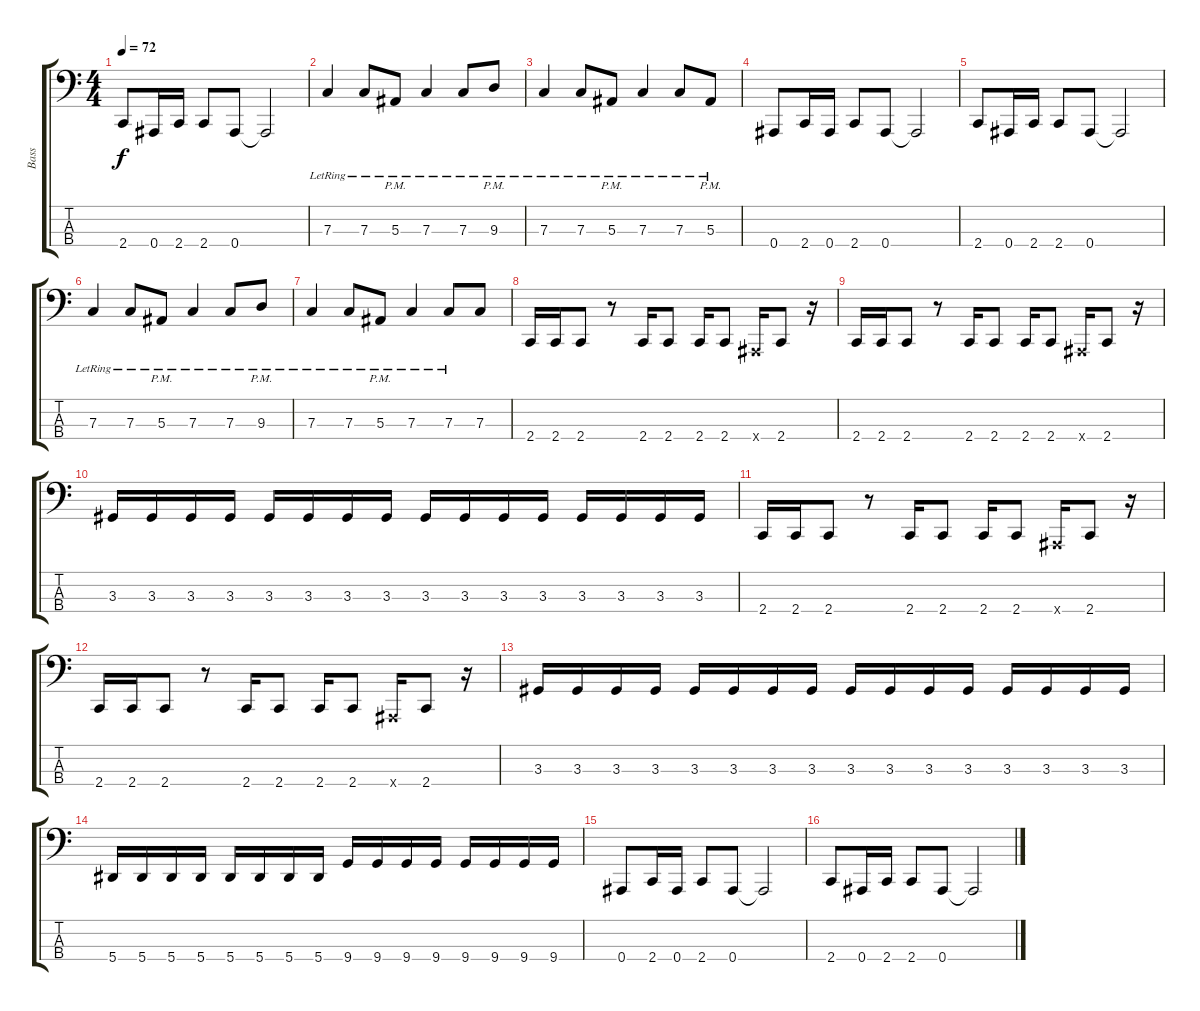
\track ("Bass" "Bass") {instrument electricbasspick}
\staff {score tabs}
\tuning (Eb2 Bb1 F1 Bb0) {hide}
\ts (4 4)
\tempo 72
\clef f4
\ks c
2.4.8{dy f} 0.4.16 2.4.16 2.4.8 0.4.8 0.4{t}.2 |
7.3{lr}.4{volume 10} 7.3{lr}.8 5.3{pm lr}.8 7.3{lr}.4 7.3{lr}.8 9.3{pm lr}.8 |
7.3{lr}.4 7.3{lr}.8 5.3{pm lr}.8 7.3{lr}.4 7.3{lr}.8 5.3{pm lr}.8 |
0.4.8{volume 16} 2.4.16 0.4.16 2.4.8 0.4.8 0.4{t}.2 |
2.4.8 0.4.16 2.4.16 2.4.8 0.4.8 0.4{t}.2 |
7.3{lr}.4{volume 10} 7.3{lr}.8 5.3{pm lr}.8 7.3{lr}.4 7.3{lr}.8 9.3{pm lr}.8 |
7.3{lr}.4 7.3{lr}.8 5.3{pm lr}.8 7.3{lr}.4 7.3{lr}.8 7.3.8 |
2.4.16{volume 16} 2.4.16 2.4.8 r.8 2.4.16 2.4.8 2.4.16 2.4.8 0.4{x}.16 2.4.8 r.16 |
2.4.16 2.4.16 2.4.8 r.8 2.4.16 2.4.8 2.4.16 2.4.8 0.4{x}.16 2.4.8 r.16 |
3.3.16 3.3.16 3.3.16 3.3.16 3.3.16 3.3.16 3.3.16 3.3.16 3.3.16 3.3.16 3.3.16 3.3.16 3.3.16 3.3.16 3.3.16 3.3.16 |
2.4.16 2.4.16 2.4.8 r.8 2.4.16 2.4.8 2.4.16 2.4.8 0.4{x}.16 2.4.8 r.16 |
2.4.16 2.4.16 2.4.8 r.8 2.4.16 2.4.8 2.4.16 2.4.8 0.4{x}.16 2.4.8 r.16 |
3.3.16 3.3.16 3.3.16 3.3.16 3.3.16 3.3.16 3.3.16 3.3.16 3.3.16 3.3.16 3.3.16 3.3.16 3.3.16 3.3.16 3.3.16 3.3.16 |
5.4.16 5.4.16 5.4.16 5.4.16 5.4.16 5.4.16 5.4.16 5.4.16 9.4.16 9.4.16 9.4.16 9.4.16 9.4.16 9.4.16 9.4.16 9.4.16 |
0.4.8 2.4.16 0.4.16 2.4.8 0.4.8 0.4{t}.2 |
2.4.8 0.4.16 2.4.16 2.4.8 0.4.8 0.4{t}.2
